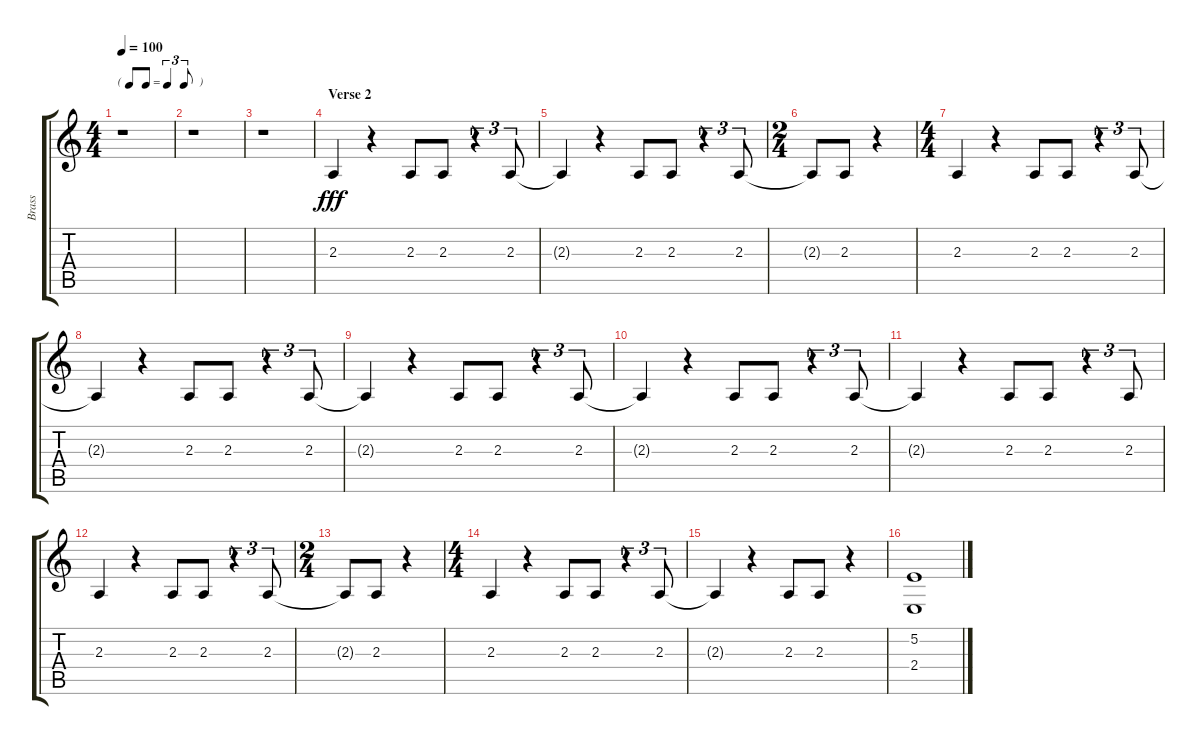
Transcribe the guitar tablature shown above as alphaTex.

\track ("Brass" "Brass") {instrument brasssection}
\staff {score tabs}
\tuning (E4 B3 G3 D3 A2 E2) {hide}
\ts (4 4)
\tf triplet8th
\tempo 100
\clef g2
\ks c
r.1{dy fff} |
r.1 |
r.1 |
\section ("" "Verse 2")
2.3.4{volume 14} r.4 2.3.8 2.3.8 r.4{tu (3 2)} 2.3.8{tu (3 2)} |
2.3{t}.4 r.4 2.3.8 2.3.8 r.4{tu (3 2)} 2.3.8{tu (3 2)} |
\ts (2 4)
2.3{t}.8 2.3.8 r.4 |
\ts (4 4)
2.3.4 r.4 2.3.8 2.3.8 r.4{tu (3 2)} 2.3.8{tu (3 2)} |
2.3{t}.4 r.4 2.3.8 2.3.8 r.4{tu (3 2)} 2.3.8{tu (3 2)} |
2.3{t}.4 r.4 2.3.8 2.3.8 r.4{tu (3 2)} 2.3.8{tu (3 2)} |
2.3{t}.4 r.4 2.3.8 2.3.8 r.4{tu (3 2)} 2.3.8{tu (3 2)} |
2.3{t}.4 r.4 2.3.8 2.3.8 r.4{tu (3 2)} 2.3.8{tu (3 2)} |
2.3.4 r.4 2.3.8 2.3.8 r.4{tu (3 2)} 2.3.8{tu (3 2)} |
\ts (2 4)
2.3{t}.8 2.3.8 r.4 |
\ts (4 4)
2.3.4 r.4 2.3.8 2.3.8 r.4{tu (3 2)} 2.3.8{tu (3 2)} |
2.3{t}.4 r.4 2.3.8 2.3.8 r.4 |
(5.2 2.4).1
